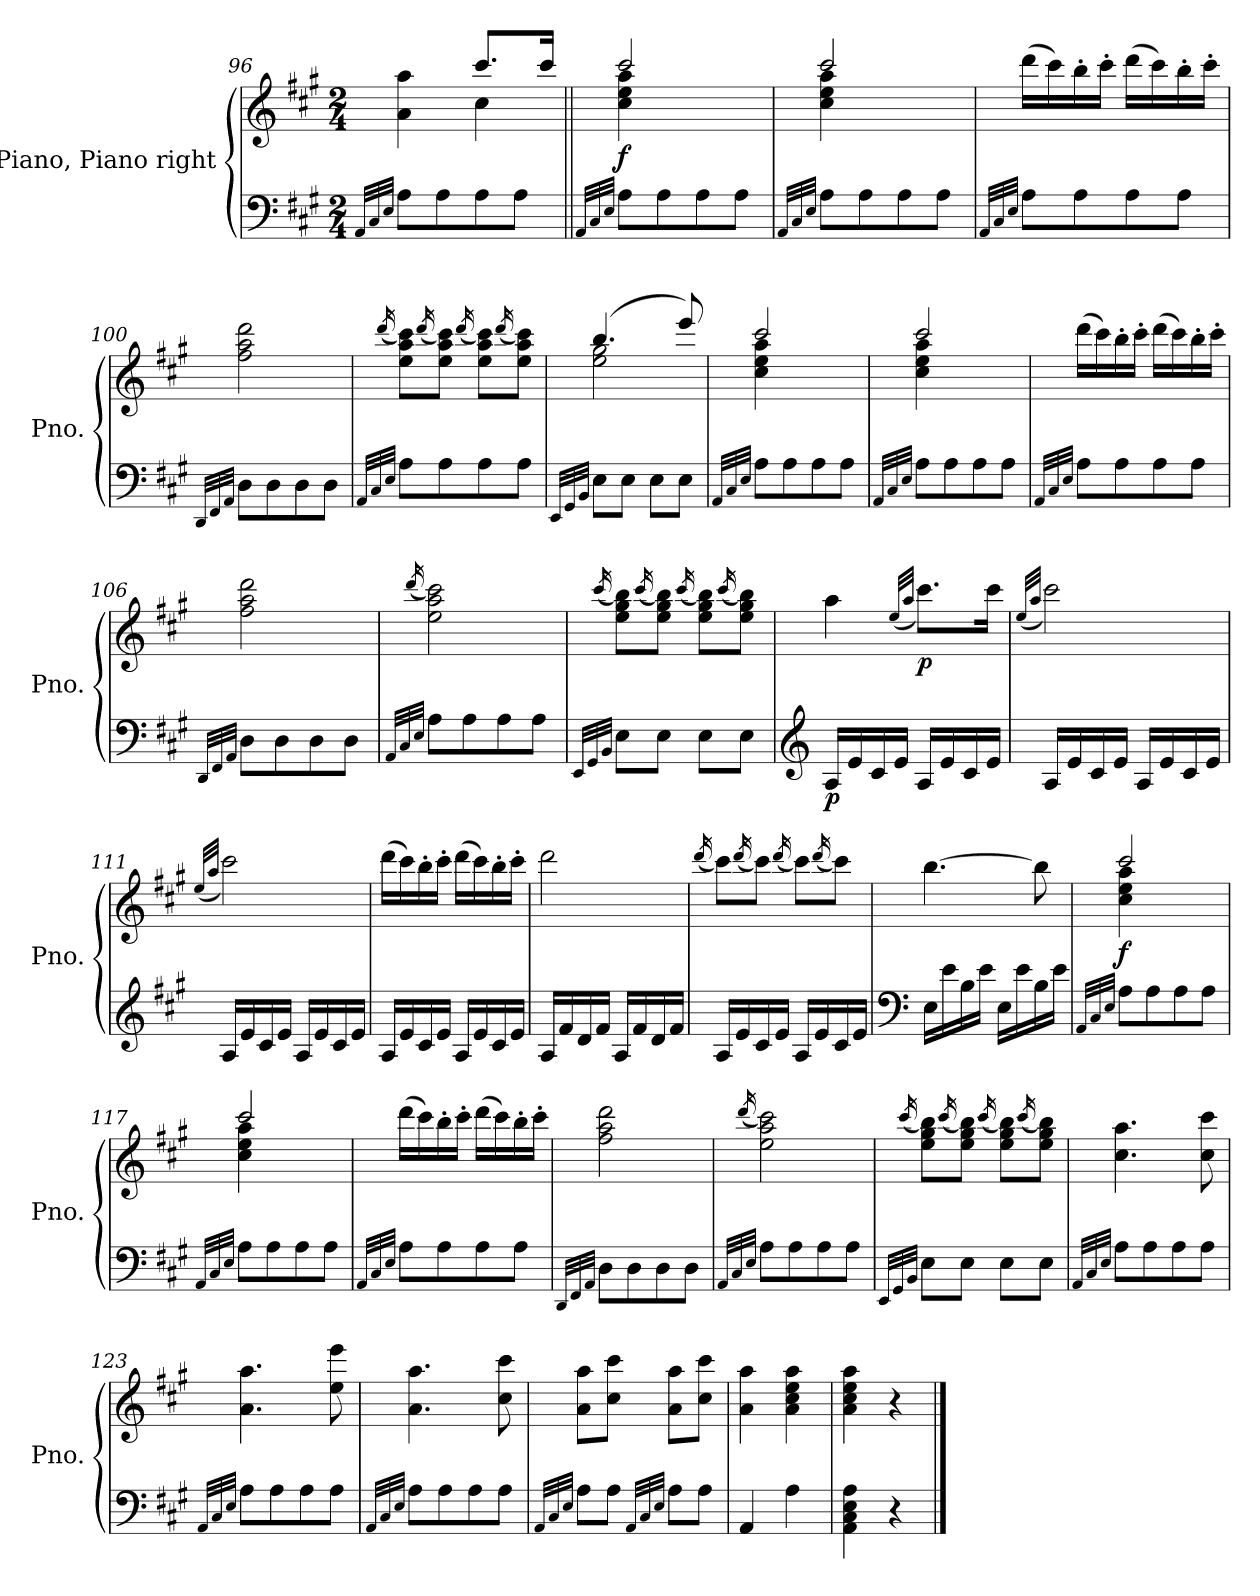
**kern	**kern	**dynam
*part1	*part1	*part1
*staff2	*staff1	*staff1/2
*I"Piano, Piano right	*	*
*I'Pno.	*	*
*clefF4	*clefG2	*
*k[f#c#g#]	*k[f#c#g#]	*
*M2/4	*M2/4	*
=96X9	=96X9	=96X9
32qAA/LLL	.	.
32qC#/	.	.
32qE/JJJ	.	.
*	*^	*
8A\L	4a\ 4aa\	4ryy	.
8A\	.	.	.
8A\	8.ccc#/L	4cc#\	.
8A\J	.	.	.
.	16ccc#/Jk	.	.
=97||	=97||	=97||	=97||
32qAA/LLL	.	.	.
32qC#/	.	.	.
32qE/JJJ	.	.	.
!	!	!	!LO:DY:b
8A\L	2ccc#/	4cc#\ 4ee\ 4aa\	f
8A\	.	.	.
8A\	.	4ryy	.
8A\J	.	.	.
=98	=98	=98	=98
32qAA/LLL	.	.	.
32qC#/	.	.	.
32qE/JJJ	.	.	.
8A\L	2ccc#/	4cc#\ 4ee\ 4aa\	.
8A\	.	.	.
8A\	.	4ryy	.
8A\J	.	.	.
*	*v	*v	*
=99	=99	=99
32qAA/LLL	.	.
32qC#/	.	.
32qE/JJJ	.	.
8A\L	(>16ddd\LL	.
.	16ccc#\)	.
8A\	16bb'\	.
.	16ccc#'\JJ	.
8A\	(>16ddd\LL	.
.	16ccc#\)	.
8A\J	16bb'\	.
.	16ccc#'\JJ	.
=100	=100	=100
32qDD/LLL	.	.
32qFF#/	.	.
32qAA/JJJ	.	.
8D\L	2ff#\ 2aa\ 2ddd\	.
8D\	.	.
8D\	.	.
8D\J	.	.
=101	=101	=101
32qAA/LLL	.	.
32qC#/	.	.
32qE/JJJ	(>16qddd/	.
8A\L	8ee\ 8aa\ 8ccc#\L)	.
.	(>16qddd/	.
8A\	8ee\ 8aa\ 8ccc#\J)	.
.	(>16qddd/	.
8A\	8ee\ 8aa\ 8ccc#\L)	.
.	(>16qddd/	.
8A\J	8ee\ 8aa\ 8ccc#\J)	.
=102	=102	=102
32qEE/LLL	.	.
32qGG#/	.	.
32qBB/JJJ	.	.
*	*^	*
8E\L	(>4.bb/	2ee\ 2gg#\	.
8E\J	.	.	.
8E\L	.	.	.
8E\J	8eee/)	.	.
=103	=103	=103	=103
32qAA/LLL	.	.	.
32qC#/	.	.	.
32qE/JJJ	.	.	.
8A\L	2ccc#/	4cc#\ 4ee\ 4aa\	.
8A\	.	.	.
8A\	.	4ryy	.
8A\J	.	.	.
=104	=104	=104	=104
32qAA/LLL	.	.	.
32qC#/	.	.	.
32qE/JJJ	.	.	.
8A\L	2ccc#/	4cc#\ 4ee\ 4aa\	.
8A\	.	.	.
8A\	.	4ryy	.
8A\J	.	.	.
*	*v	*v	*
=105	=105	=105
32qAA/LLL	.	.
32qC#/	.	.
32qE/JJJ	.	.
8A\L	(>16ddd\LL	.
.	16ccc#\)	.
8A\	16bb'\	.
.	16ccc#'\JJ	.
8A\	(>16ddd\LL	.
.	16ccc#\)	.
8A\J	16bb'\	.
.	16ccc#'\JJ	.
=106	=106	=106
32qDD/LLL	.	.
32qFF#/	.	.
32qAA/JJJ	.	.
8D\L	2ff#\ 2aa\ 2ddd\	.
8D\	.	.
8D\	.	.
8D\J	.	.
=107	=107	=107
32qAA/LLL	.	.
32qC#/	.	.
32qE/JJJ	(>16qddd/	.
8A\L	2ee\ 2aa\ 2ccc#\)	.
8A\	.	.
8A\	.	.
8A\J	.	.
=108	=108	=108
32qEE/LLL	.	.
32qGG#/	.	.
32qBB/JJJ	(>16qccc#/	.
8E\L	8ee\ 8gg#\ 8bb\L)	.
.	(>16qccc#/	.
8E\J	8ee\ 8gg#\ 8bb\J)	.
.	(>16qccc#/	.
8E\L	8ee\ 8gg#\ 8bb\L)	.
.	(>16qccc#/	.
8E\J	8ee\ 8gg#\ 8bb\J)	.
=109	=109	=109
*clefG2	*	*
!	!	!LO:DY:b=2
16A/LL	4aa\	p
16e/	.	.
16c#/	.	.
16e/JJ	.	.
.	(>32qee/LLL	.
.	32qaa/JJJ	.
!	!	!LO:DY:b
16A/LL	8.ccc#\L)	p
16e/	.	.
16c#/	.	.
16e/JJ	16ccc#\Jk	.
=110	=110	=110
.	(>32qee/LLL	.
.	32qaa/JJJ	.
16A/LL	2ccc#\)	.
16e/	.	.
16c#/	.	.
16e/JJ	.	.
16A/LL	.	.
16e/	.	.
16c#/	.	.
16e/JJ	.	.
=111	=111	=111
.	(>32qee/LLL	.
.	32qaa/JJJ	.
16A/LL	2ccc#\)	.
16e/	.	.
16c#/	.	.
16e/JJ	.	.
16A/LL	.	.
16e/	.	.
16c#/	.	.
16e/JJ	.	.
=112	=112	=112
16A/LL	(>16ddd\LL	.
16e/	16ccc#\)	.
16c#/	16bb'\	.
16e/JJ	16ccc#'\JJ	.
16A/LL	(>16ddd\LL	.
16e/	16ccc#\)	.
16c#/	16bb'\	.
16e/JJ	16ccc#'\JJ	.
=113	=113	=113
16A/LL	2ddd\	.
16f#/	.	.
16d/	.	.
16f#/JJ	.	.
16A/LL	.	.
16f#/	.	.
16d/	.	.
16f#/JJ	.	.
=114	=114	=114
.	(<16qddd/	.
16A/LL	8ccc#\L)	.
16e/	.	.
.	(<16qddd/	.
16c#/	8ccc#\J)	.
16e/JJ	.	.
.	(<16qddd/	.
16A/LL	8ccc#\L)	.
16e/	.	.
.	(<16qddd/	.
16c#/	8ccc#\J)	.
16e/JJ	.	.
=115	=115	=115
*clefF4	*	*
16E\LL	[4.bb\	.
16e\	.	.
16B\	.	.
16e\JJ	.	.
16E\LL	.	.
16e\	.	.
16B\	8bb\]	.
16e\JJ	.	.
=116	=116	=116
32qAA/LLL	.	.
32qC#/	.	.
32qE/JJJ	.	.
*	*^	*
!	!	!	!LO:DY:b
8A\L	2ccc#/	4cc#\ 4ee\ 4aa\	f
8A\	.	.	.
8A\	.	4ryy	.
8A\J	.	.	.
=117	=117	=117	=117
32qAA/LLL	.	.	.
32qC#/	.	.	.
32qE/JJJ	.	.	.
8A\L	2ccc#/	4cc#\ 4ee\ 4aa\	.
8A\	.	.	.
8A\	.	4ryy	.
8A\J	.	.	.
*	*v	*v	*
=118	=118	=118
32qAA/LLL	.	.
32qC#/	.	.
32qE/JJJ	.	.
8A\L	(>16ddd\LL	.
.	16ccc#\)	.
8A\	16bb'\	.
.	16ccc#'\JJ	.
8A\	(>16ddd\LL	.
.	16ccc#\)	.
8A\J	16bb'\	.
.	16ccc#'\JJ	.
=119	=119	=119
32qDD/LLL	.	.
32qFF#/	.	.
32qAA/JJJ	.	.
8D\L	2ff#\ 2aa\ 2ddd\	.
8D\	.	.
8D\	.	.
8D\J	.	.
=120	=120	=120
32qAA/LLL	.	.
32qC#/	.	.
32qE/JJJ	(>16qddd/	.
8A\L	2ee\ 2aa\ 2ccc#\)	.
8A\	.	.
8A\	.	.
8A\J	.	.
=121	=121	=121
32qEE/LLL	.	.
32qGG#/	.	.
32qBB/JJJ	(>16qccc#/	.
8E\L	8ee\ 8gg#\ 8bb\L)	.
.	(>16qccc#/	.
8E\J	8ee\ 8gg#\ 8bb\J)	.
.	(>16qccc#/	.
8E\L	8ee\ 8gg#\ 8bb\L)	.
.	(>16qccc#/	.
8E\J	8ee\ 8gg#\ 8bb\J)	.
=122	=122	=122
32qAA/LLL	.	.
32qC#/	.	.
32qE/JJJ	.	.
8A\L	4.cc#\ 4.aa\	.
8A\	.	.
8A\	.	.
8A\J	8cc#\ 8ccc#\	.
=123	=123	=123
32qAA/LLL	.	.
32qC#/	.	.
32qE/JJJ	.	.
8A\L	4.a\ 4.aa\	.
8A\	.	.
8A\	.	.
8A\J	8ee\ 8eee\	.
=124	=124	=124
32qAA/LLL	.	.
32qC#/	.	.
32qE/JJJ	.	.
8A\L	4.a\ 4.aa\	.
8A\	.	.
8A\	.	.
8A\J	8cc#\ 8ccc#\	.
=125	=125	=125
32qAA/LLL	.	.
32qC#/	.	.
32qE/JJJ	.	.
8A\L	8a\ 8aa\L	.
8A\J	8cc#\ 8ccc#\J	.
32qAA/LLL	.	.
32qC#/	.	.
32qE/JJJ	.	.
8A\L	8a\ 8aa\L	.
8A\J	8cc#\ 8ccc#\J	.
=126	=126	=126
4AA/	4a\ 4aa\	.
4A\	4a\ 4cc#\ 4ee\ 4aa\	.
=127	=127	=127
4AA\ 4C#\ 4E\ 4A\	4a\ 4cc#\ 4ee\ 4aa\	.
4r	4r	.
==	==	==
*-	*-	*-
